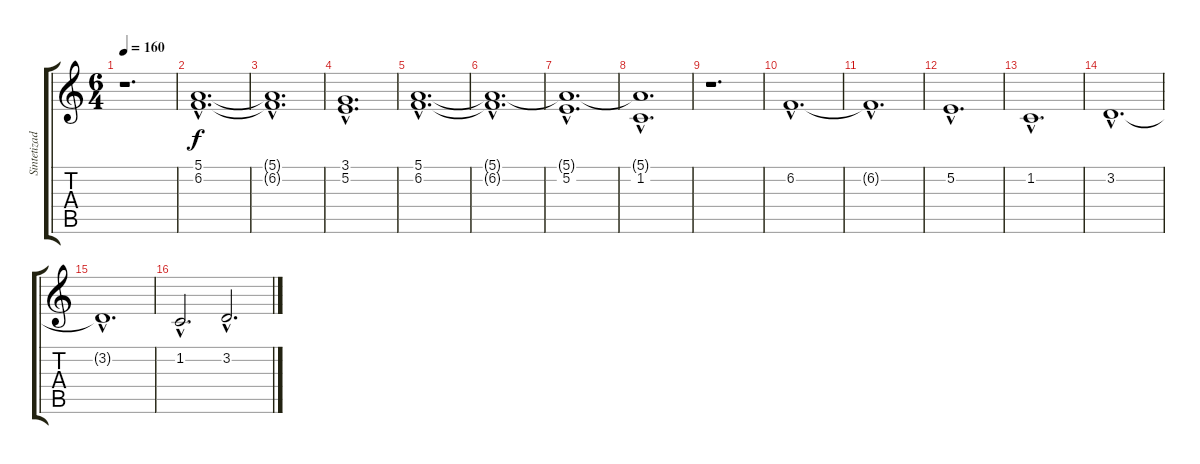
\track ("Sintetizador" "Sintetizad") {instrument stringensemble1}
\staff {score tabs}
\tuning (E4 B3 G3 D3 A2 E2) {hide}
\ts (6 4)
\section ("" "")
\tempo 160
\clef g2
\ks c
r.1{d dy f instrument stringensemble1} |
\section ("" "")
(5.1{hac} 6.2{hac}).1{d} |
(5.1{hac t} 6.2{hac t}).1{d} |
(3.1{hac} 5.2{hac}).1{d} |
(5.1{hac} 6.2{hac}).1{d} |
(5.1{hac t} 6.2{hac t}).1{d} |
(5.1{hac t} 5.2{hac}).1{d} |
(5.1{hac t} 1.2{hac}).1{d} |
r.1{d} |
6.2{hac}.1{d} |
6.2{hac t}.1{d} |
5.2{hac}.1{d} |
1.2{hac}.1{d} |
3.2{hac}.1{d} |
3.2{hac t}.1{d} |
1.2{hac}.2{d} 3.2{hac}.2{d}
